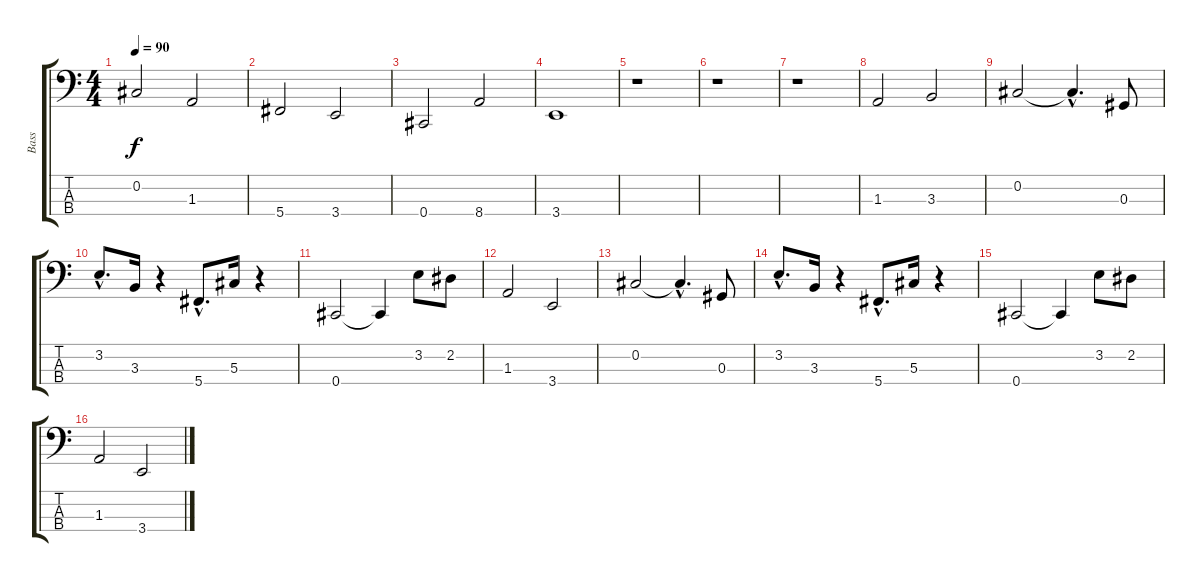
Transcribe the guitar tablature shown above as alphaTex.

\track ("Bass" "Bass") {instrument electricbassfinger}
\staff {score tabs}
\tuning (Gb2 Db2 Ab1 Db1) {hide}
\ts (4 4)
\tempo 90
\clef f4
\ks c
0.2.2{dy f} 1.3.2 |
5.4.2 3.4.2 |
0.4.2 8.4.2 |
3.4.1 |
r.1 |
r.1 |
r.1 |
1.3.2 3.3.2 |
0.2.2 0.2{hac t}.4{d} 0.3.8 |
3.2{hac}.8{d} 3.3.16 r.4 5.4{hac}.8{d} 5.3.16 r.4 |
0.4.2 0.4{t}.4 3.2.8 2.2.8 |
1.3.2 3.4.2 |
0.2.2 0.2{hac t}.4{d} 0.3.8 |
3.2{hac}.8{d} 3.3.16 r.4 5.4{hac}.8{d} 5.3.16 r.4 |
0.4.2 0.4{t}.4 3.2.8 2.2.8 |
1.3.2 3.4.2
